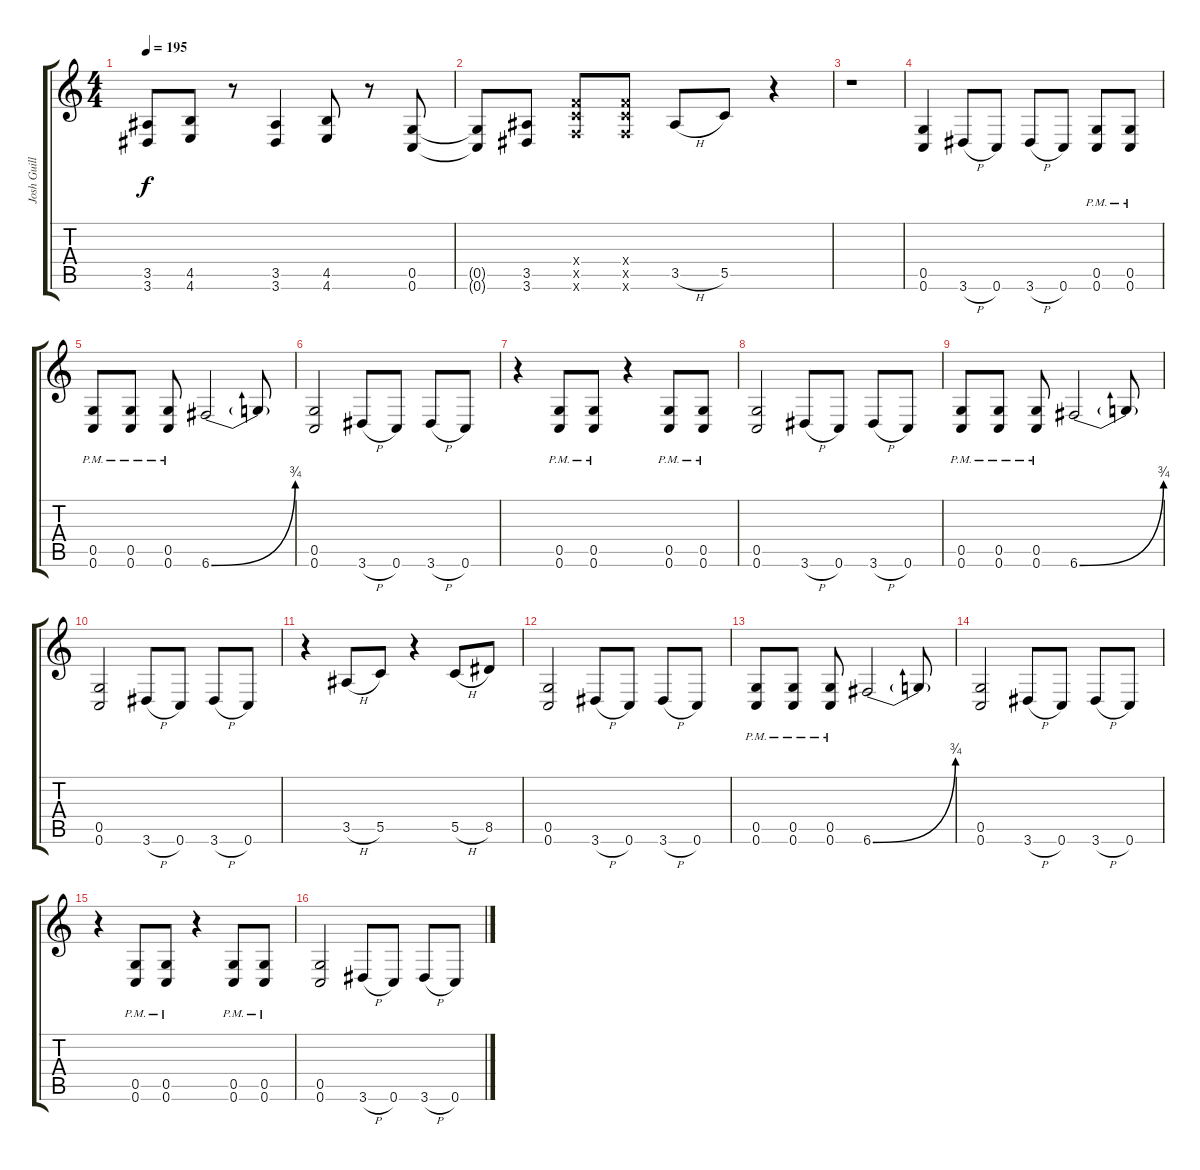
\track ("Josh Guillaume" "Josh Guill") {instrument overdrivenguitar}
\staff {score tabs}
\tuning (D4 A3 F3 C3 G2 C2) {hide}
\ts (4 4)
\tempo 195
\clef g2
\ks c
(3.5{t} 3.6{t}).8{dy f} (4.5 4.6).8 r.8 (3.5 3.6).4 (4.5 4.6).8 r.8 (0.5 0.6).8 |
(0.5{t} 0.6{t}).8 (3.5 3.6).8 (5.4{x} 5.5{x} 5.6{x}).8 (5.4{x} 5.5{x} 5.6{x}).8 3.5{h}.8 5.5.8 r.4 |
r.1{balance 13} |
(0.5 0.6).4 3.6{h}.8 0.6.8 3.6{h}.8 0.6.8 (0.5{pm} 0.6{pm}).8 (0.5{pm} 0.6{pm}).8 |
(0.5{pm} 0.6{pm}).8 (0.5{pm} 0.6{pm}).8 (0.5{pm} 0.6{pm}).8 6.6{be (bend 0 0 60 3)}.2 6.6{t}.8 |
(0.5 0.6).2 3.6{h}.8 0.6.8 3.6{h}.8 0.6.8 |
r.4 (0.5{pm} 0.6{pm}).8 (0.5{pm} 0.6{pm}).8 r.4 (0.5{pm} 0.6{pm}).8 (0.5{pm} 0.6{pm}).8 |
(0.5 0.6).2 3.6{h}.8 0.6.8 3.6{h}.8 0.6.8 |
(0.5{pm} 0.6{pm}).8 (0.5{pm} 0.6{pm}).8 (0.5{pm} 0.6{pm}).8 6.6{be (bend 0 0 60 3)}.2 6.6{t}.8 |
(0.5 0.6).2 3.6{h}.8 0.6.8 3.6{h}.8 0.6.8 |
r.4 3.5{h}.8 5.5.8 r.4 5.5{h}.8 8.5.8 |
(0.5 0.6).2 3.6{h}.8 0.6.8 3.6{h}.8 0.6.8 |
(0.5{pm} 0.6{pm}).8 (0.5{pm} 0.6{pm}).8 (0.5{pm} 0.6{pm}).8 6.6{be (bend 0 0 60 3)}.2 6.6{t}.8 |
(0.5 0.6).2 3.6{h}.8 0.6.8 3.6{h}.8 0.6.8 |
r.4 (0.5{pm} 0.6{pm}).8 (0.5{pm} 0.6{pm}).8 r.4 (0.5{pm} 0.6{pm}).8 (0.5{pm} 0.6{pm}).8 |
(0.5 0.6).2 3.6{h}.8 0.6.8 3.6{h}.8 0.6.8
